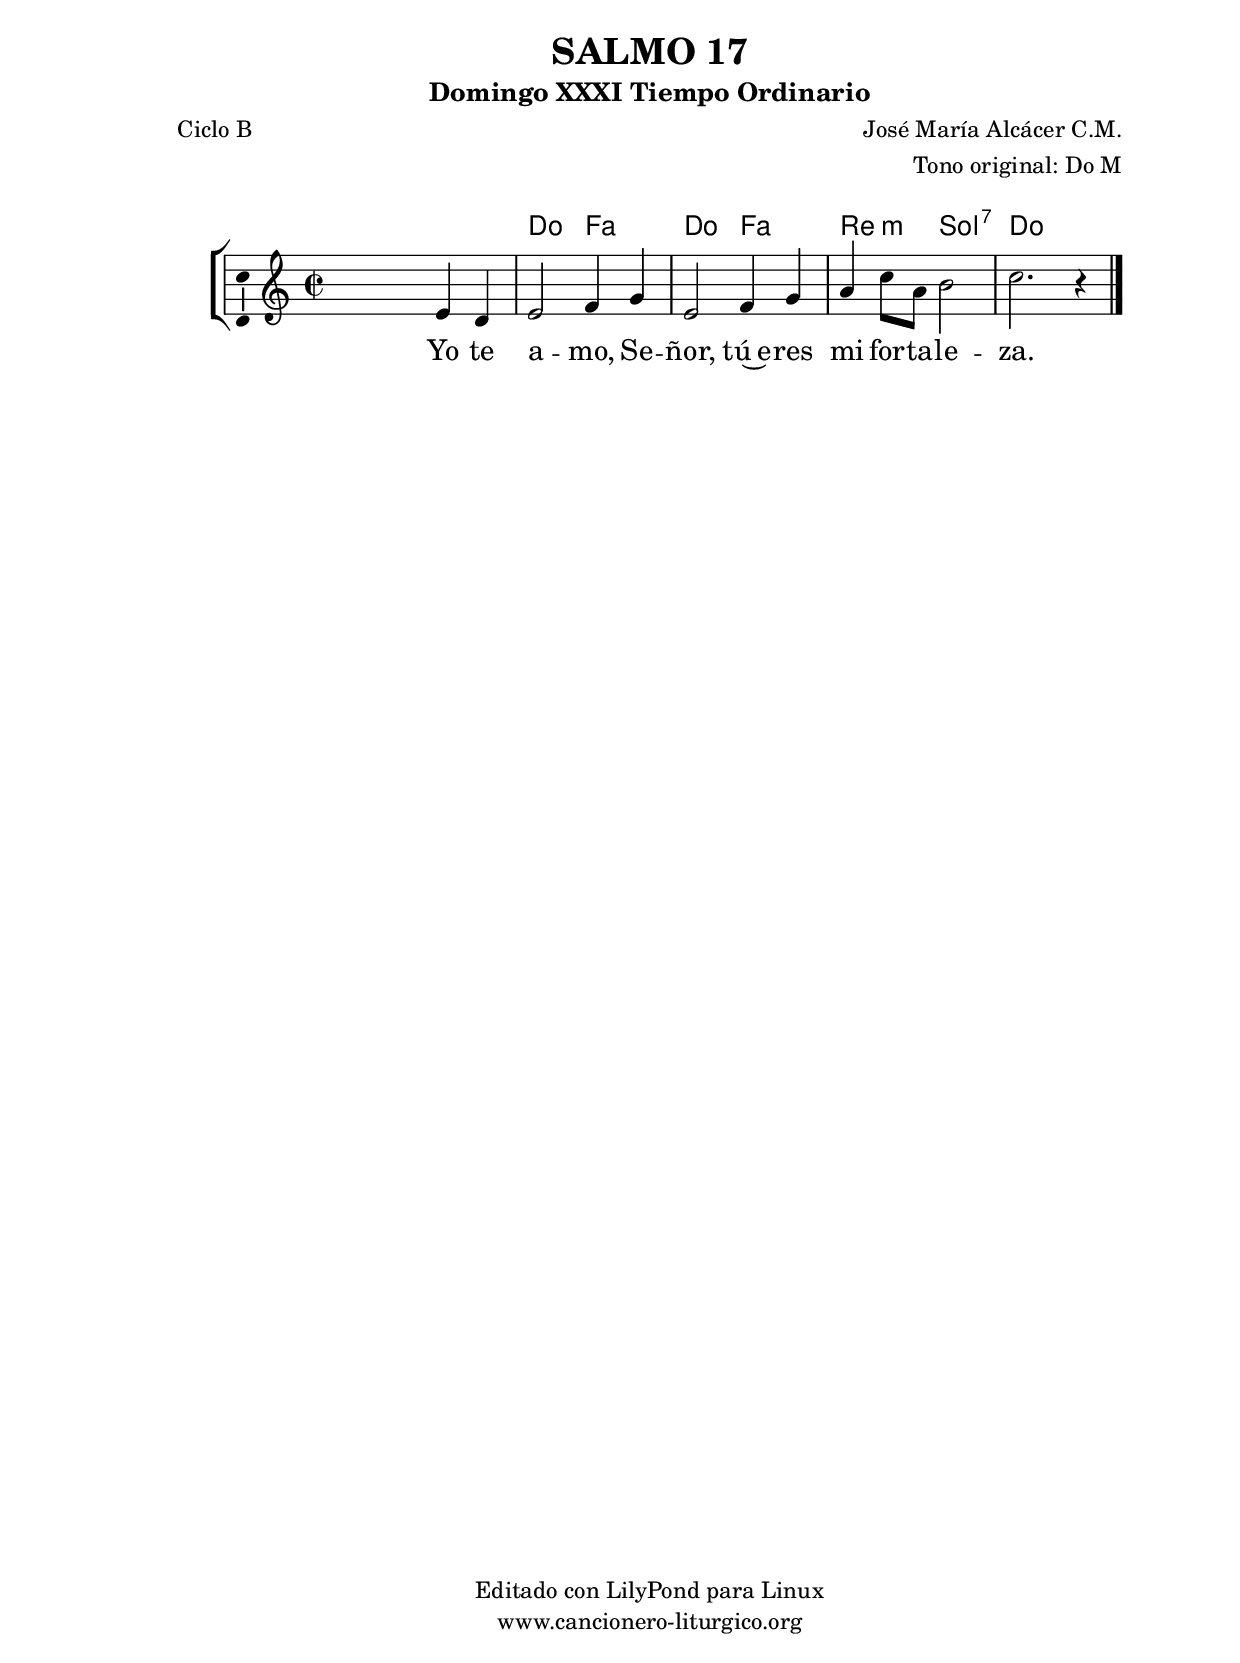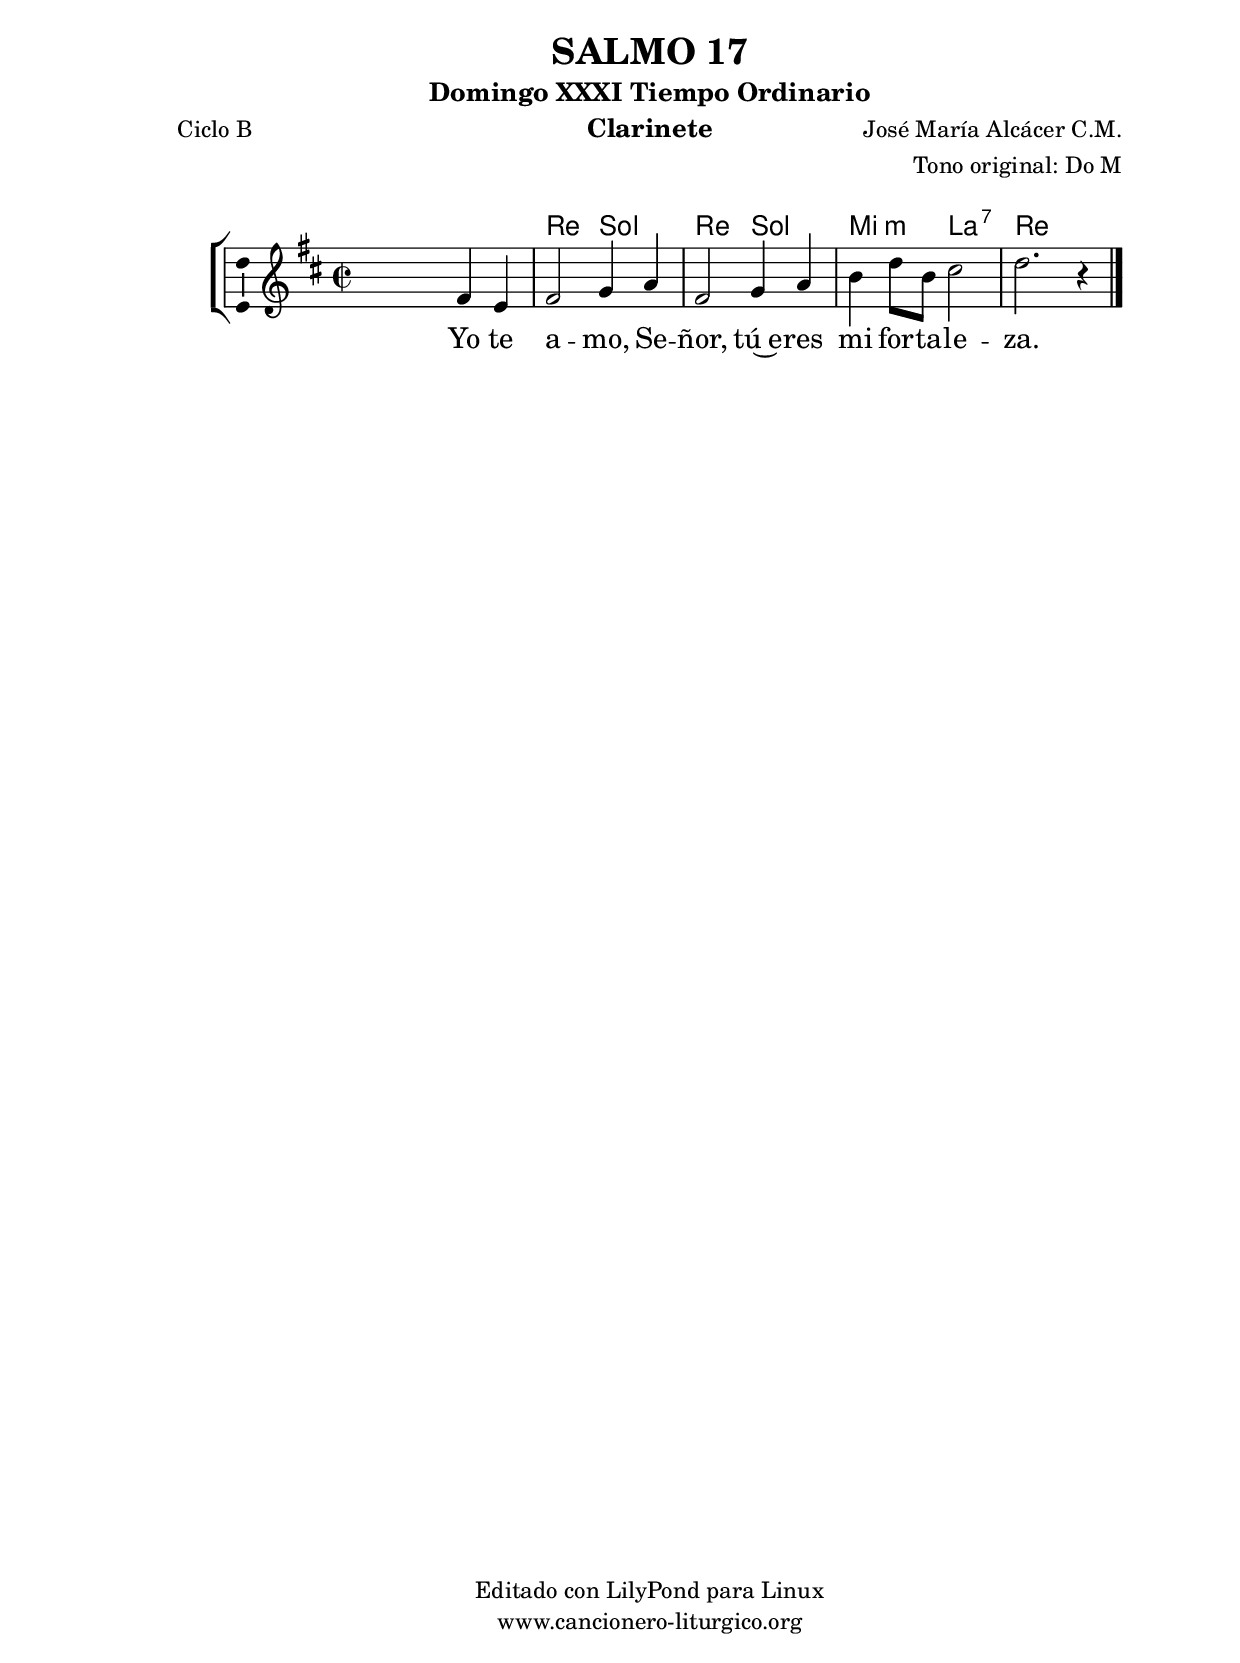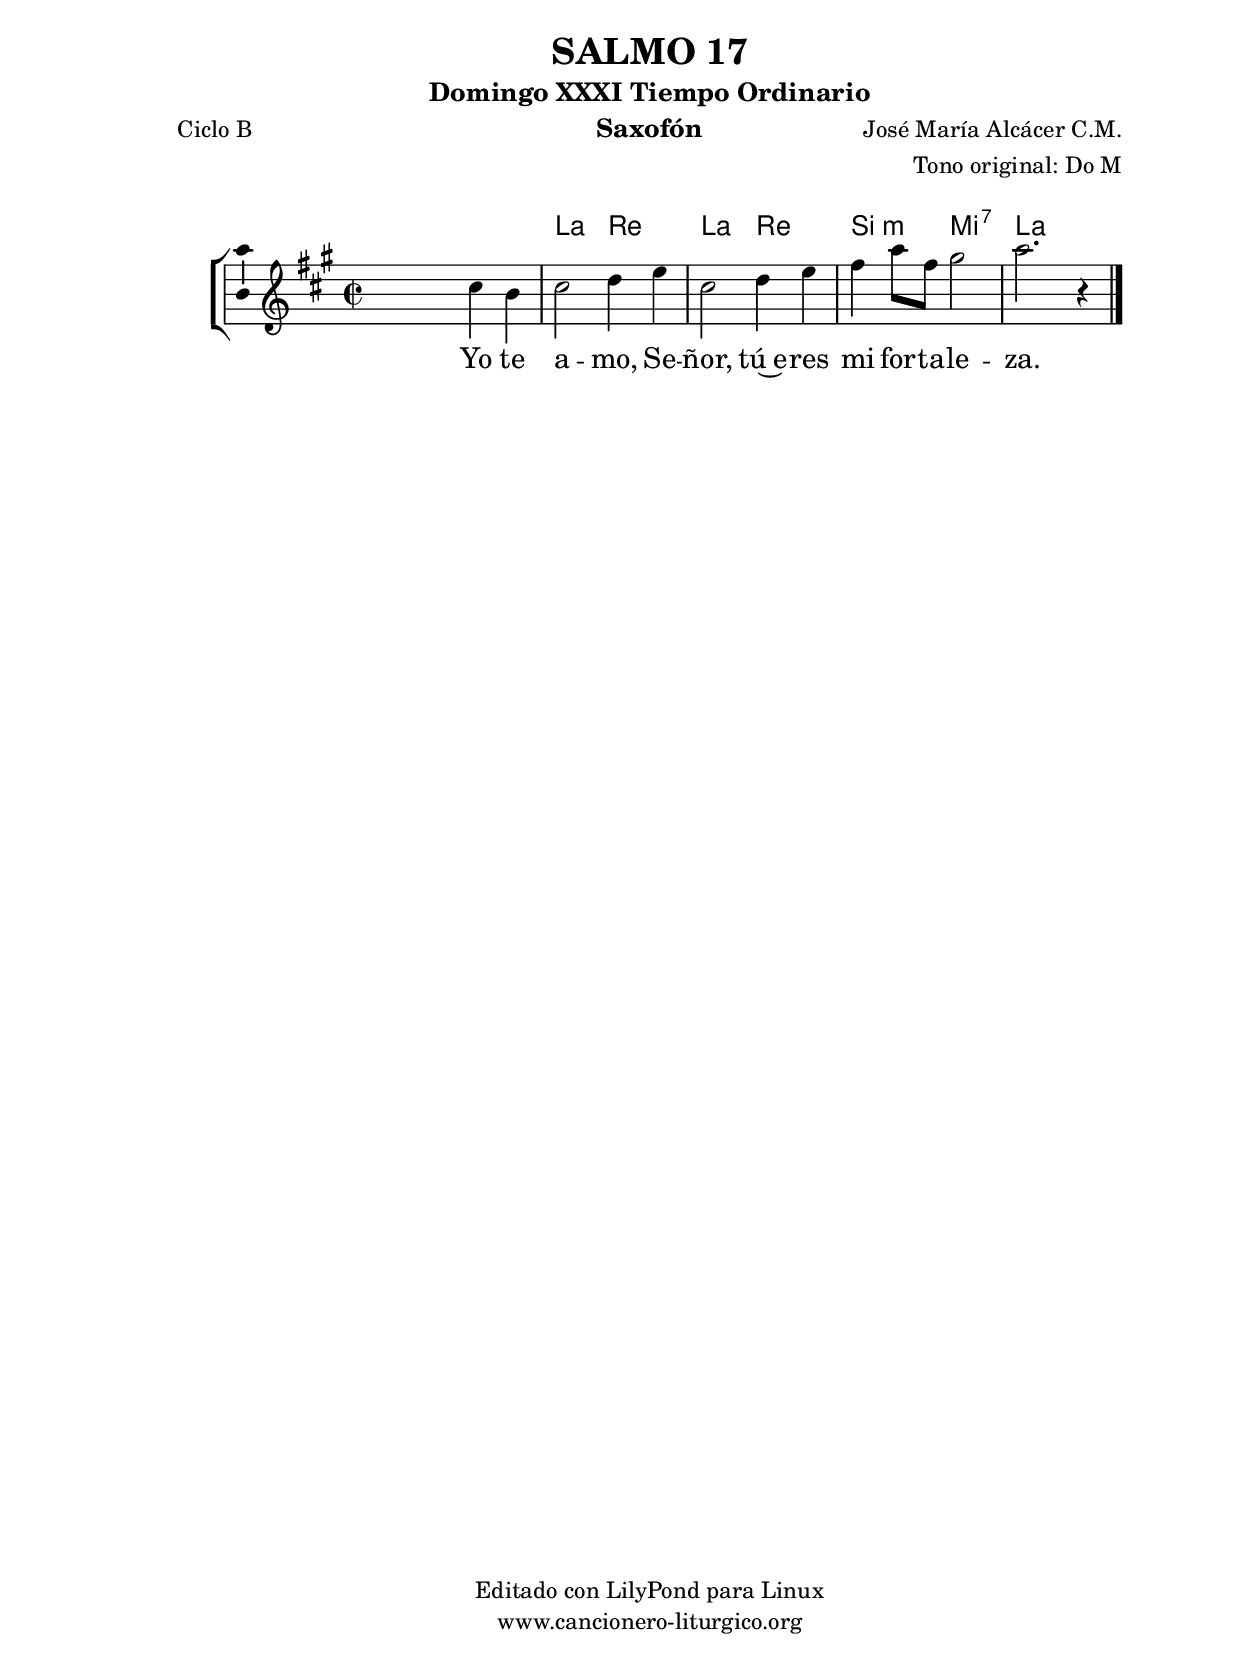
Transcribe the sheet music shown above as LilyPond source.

%
%para convertir .midi en .wav:
%timidity filename.midi -Ow -o finename.wav
%
%
%Para convertir de .wav a .mp3:
%lame -h -m j filename.wav
%
%
%para escuchar el midi:
%timidity nombrefichero.midi
%


%versión de lilypond para la que se ha escrito esta partitura:
\version "2.16.0"

	%Tamaño papel
	#(set-default-paper-size "a4")
	%Tamaño partitura
	#(set-global-staff-size 20)
	%No responde al pulsar sobre una nota
	#(ly:set-option 'point-and-click #f)

%parámetros del encabezamiento:
\header {
	title = "SALMO 17"
	subtitle = "Domingo XXXI Tiempo Ordinario"
	composer = "José María Alcácer C.M."
	poet = "Ciclo B"
	meter = ""
	arranger = "Tono original: Do M"
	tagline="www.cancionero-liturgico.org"
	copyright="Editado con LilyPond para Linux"
	tiempo = "Ordinario"
	usos = "Salmo"
	letra = "Yo te amo, Señor, tú eres mi fortaleza."
	}

%parámetros asociados al papel:
\paper  {
	oddHeaderMarkup = \markup {\fill-line { \on-the-fly #not-first-page \fromproperty #'header:title \on-the-fly #not-first-page \fromproperty #'header:composer }}
	evenHeaderMarkup = \markup {\fill-line { \fromproperty #'header:composer \fromproperty #'header:title }}
	#(set-paper-size "a4")
	print-page-number = ##f
	first-page-number = 1
	print-first-page-number = ##f
%	head-separation = 3.0 \cm
	top-margin = 2.0 \cm
	bottom-margin = 0.5\cm
%%%	bottom-margin = -1.0\cm
	left-margin = 3.0 \cm
	line-width = 16.0 \cm 
	indent = 8\mm
	interscoreline = 2.\mm
	between-system-space = 15\mm
%	para que las partituras no llenen la hoja:
	ragged-bottom = ##t
%	idem para la última hoja:
	ragged-last-bottom = ##f
%	para que las partituras llenen el ancho del papel:
	ragged-last = ##f
	after-title-space = 2.5 \cm
%page-count=1
%system-count=8

	%Flexible Vertical Spacing
%	markup-markup-spacing =
%	#'((basic-distance . 15) (minimum-distance . 15) (padding . 3))
	markup-system-spacing =
	#'((basic-distance . 15) (minimum-distance . 15) (padding . 3))
	system-system-spacing =
	#'((basic-distance . 15) (minimum-distance . 15) (padding . 3))
	score-system-spacing =
	#'((basic-distance . 15) (minimum-distance . 15) (padding . 5))
%	top-system-spacing = % header
%	#'((basic-distance . 8) (minimum-distance . 0) (padding . 3))
%	top-markup-spacing =
%	#'((basic-distance . 20) (minimum-distance . 20) (padding . 3))
	last-bottom-spacing = % footer
	#'((basic-distance . 5) (minimum-distance . 5) (padding . 3))
%	score-markup-spacing =
%	#'((basic-distance . 16) (minimum-distance . 13) (padding . 3))

	}


%parámetros que afectan a toda la partitura:
global =  {
	%clave de sol (G):
	\clef G
	%armadura:
%	\transpose ees f
	\key c \major
	\tempo 2=66
	\set Score.tempoHideNote = ##t
	}


acordes = {
	\italianChords
	\chordmode {
%	\transpose ees f
{

s1
c2 f c f d:m g:7 c1

	}
	}
}

melodia = 
%	\transpose ees f
{
	\relative c'{
	\time 2/2

s2 e4 d
e2 f4 g
e2 f4 g
a4 c8 a b2
c2. r4

	\bar "|."
	}
	}


texto = \lyricmode {
Yo te a -- mo, Se -- ñor, tú~e -- res mi for -- ta -- le -- za.
	}


acordesStaff = \context ChordNames = acordesStaff <<
	\set chordChanges = ##t
	\acordes
	>>


vozStaff = \context Voice = vozStaff
\with {\consists "Ambitus_engraver"}
<<
%	\set Staff.instrumentName = ""
%	\set Staff.shortInstrumentName = ""
%	\set Staff.midiInstrument = #"clarinet"
%	\set Staff.midiInstrument = #"cello"
%	\set Staff.midiInstrument = #"flute"
	\set Staff.midiInstrument = #"electric guitar (jazz)"
%	\set Staff.midiInstrument = #"english horn"
%	\set Staff.midiInstrument = #"violin"
%	\set Staff.midiInstrument = #"glockenspiel"
	\set Staff.midiMinimumVolume = #0.7
	\set Staff.midiMaximumVolume = #0.9
	\global
	\melodia
	>>


textoStaff = \context Lyrics = textoStaff <<
	\lyricsto vozStaff \texto
	>>

\book {
	\score {
		\context ChoirStaff {
			\override StaffGroup.SystemStartBracket #'collapse-height = #1
			\override Score.SystemStartBar #'collapse-height = #1
			<<
			\acordesStaff
			\vozStaff
			\textoStaff
			>>
			}
		\layout {
	    		\context {
				\Lyrics
				\override LyricText #'font-size = #2
				}
	   		 \context {
				\Score
				%fontSize = #3
				\override StaffSymbol #'staff-space = #(magstep +3)
				%\override Beam #'thickness = #0.55
				%\override SpacingSpanner #'spacing-increment = #1.0
				%\override Slur #'height-limit = #1.5
				}
			}
		}
	\score {
		\unfoldRepeats
		\context ChoirStaff {
			<<
			\acordesStaff
			\vozStaff
			>>
			}
		\midi {
	  		\context {
	  			\Score
				tempoWholesPerMinute = #(ly:make-moment 70 4)
				}
			}
		}
	}

%Partitura para clarinete
#(define output-suffix "C")
\book {
	\header{
		instrument = "Clarinete"
		}
	\score {
		\context ChoirStaff {
			\override StaffGroup.SystemStartBracket #'collapse-height = #1
			\override Score.SystemStartBar #'collapse-height = #1
\transpose c d
			<<
			\acordesStaff
			\vozStaff
			\textoStaff
			>>
			}
		\layout {
	    		\context {
				\Lyrics
				\override LyricText #'font-size = #2
				}
	   		 \context {
				\Score
				%fontSize = #3
				\override StaffSymbol #'staff-space = #(magstep +3)
				%\override Beam #'thickness = #0.55
				%\override SpacingSpanner #'spacing-increment = #1.0
				%\override Slur #'height-limit = #1.5
				}
			}
		}
	}

%Partitura para saxofón
#(define output-suffix "S")
\book {
	\header{
		instrument = "Saxofón"
		}
	\score {
		\context ChoirStaff {
			\override StaffGroup.SystemStartBracket #'collapse-height = #1
			\override Score.SystemStartBar #'collapse-height = #1
\transpose c a
			<<
			\acordesStaff
			\vozStaff
			\textoStaff
			>>
			}
		\layout {
	    		\context {
				\Lyrics
				\override LyricText #'font-size = #2
				}
	   		 \context {
				\Score
				%fontSize = #3
				\override StaffSymbol #'staff-space = #(magstep +3)
				%\override Beam #'thickness = #0.55
				%\override SpacingSpanner #'spacing-increment = #1.0
				%\override Slur #'height-limit = #1.5
				}
			}
		}
	}

